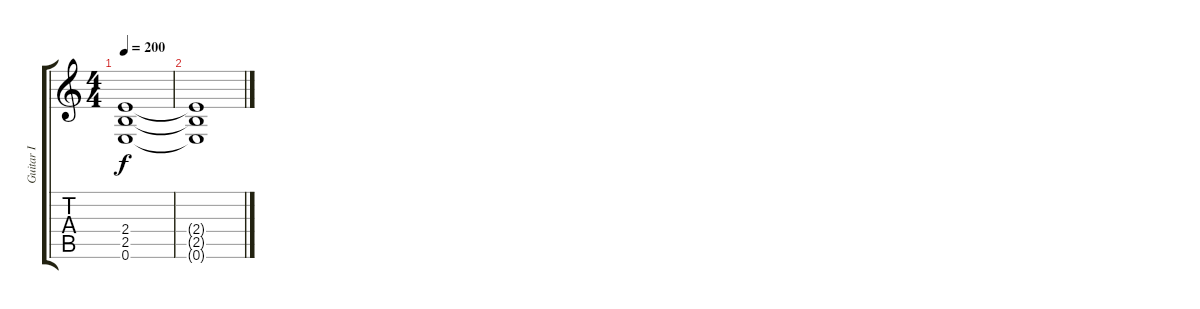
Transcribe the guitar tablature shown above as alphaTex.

\track ("Guitar I" "Guitar I") {instrument distortionguitar}
\staff {score tabs}
\tuning (E4 B3 G3 D3 A2 E2) {hide}
\ts (4 4)
\tempo 200
\clef g2
\ks c
(2.4{t} 2.5{t} 0.6{t}).1{dy f} |
(2.4{t} 2.5{t} 0.6{t}).1
